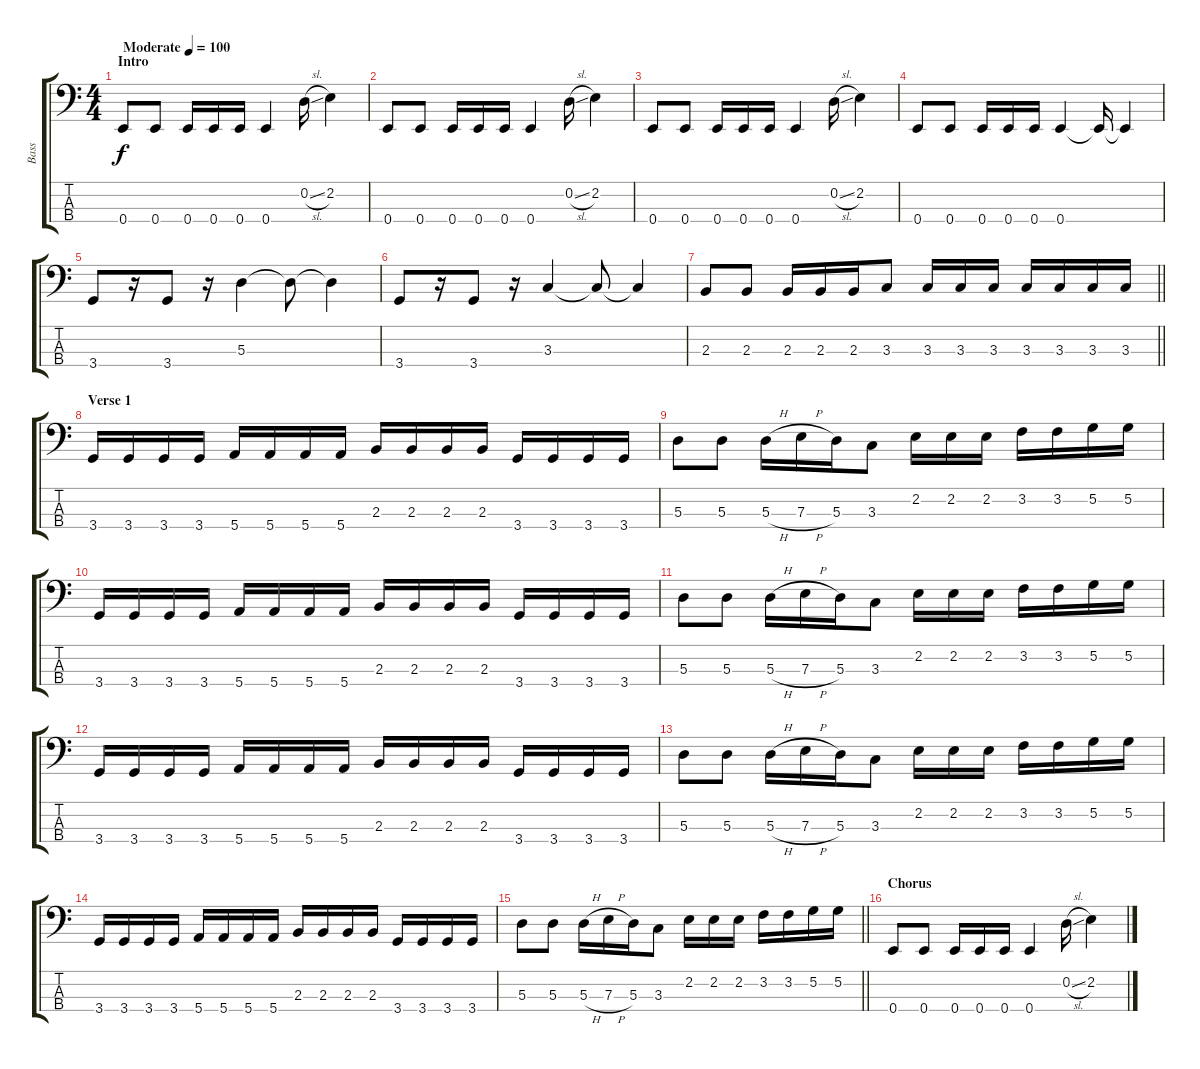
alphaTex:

\track ("Bass" "Bass") {solo instrument electricbassfinger}
\staff {score tabs}
\tuning (G2 D2 A1 E1) {hide}
\ts (4 4)
\section ("" "Intro")
\tempo (100 "Moderate")
\clef f4
\ks c
0.4.8{dy f instrument electricbassfinger} 0.4.8 0.4.16 0.4.16 0.4.16 0.4.4 0.2{sl}.16 2.2.4 |
0.4.8 0.4.8 0.4.16 0.4.16 0.4.16 0.4.4 0.2{sl}.16 2.2.4 |
0.4.8 0.4.8 0.4.16 0.4.16 0.4.16 0.4.4 0.2{sl}.16 2.2.4 |
0.4.8 0.4.8 0.4.16 0.4.16 0.4.16 0.4.4 0.4{t}.16 0.4{t}.4 |
3.4.8 r.16 3.4.8 r.16 5.3.4 5.3{t}.8 5.3{t}.4 |
3.4.8 r.16 3.4.8 r.16 3.3.4 3.3{t}.8 3.3{t}.4 |
\barLineRight lightlight
2.3.8 2.3.8 2.3.16 2.3.16 2.3.16 3.3.8 3.3.16 3.3.16 3.3.16 3.3.16 3.3.16 3.3.16 3.3.16 |
\section ("" "Verse 1")
3.4.16 3.4.16 3.4.16 3.4.16 5.4.16 5.4.16 5.4.16 5.4.16 2.3.16 2.3.16 2.3.16 2.3.16 3.4.16 3.4.16 3.4.16 3.4.16 |
5.3.8 5.3.8 5.3{h}.16 7.3{h}.16 5.3.16 3.3.8 2.2.16 2.2.16 2.2.16 3.2.16 3.2.16 5.2.16 5.2.16 |
3.4.16 3.4.16 3.4.16 3.4.16 5.4.16 5.4.16 5.4.16 5.4.16 2.3.16 2.3.16 2.3.16 2.3.16 3.4.16 3.4.16 3.4.16 3.4.16 |
5.3.8 5.3.8 5.3{h}.16 7.3{h}.16 5.3.16 3.3.8 2.2.16 2.2.16 2.2.16 3.2.16 3.2.16 5.2.16 5.2.16 |
3.4.16 3.4.16 3.4.16 3.4.16 5.4.16 5.4.16 5.4.16 5.4.16 2.3.16 2.3.16 2.3.16 2.3.16 3.4.16 3.4.16 3.4.16 3.4.16 |
5.3.8 5.3.8 5.3{h}.16 7.3{h}.16 5.3.16 3.3.8 2.2.16 2.2.16 2.2.16 3.2.16 3.2.16 5.2.16 5.2.16 |
3.4.16 3.4.16 3.4.16 3.4.16 5.4.16 5.4.16 5.4.16 5.4.16 2.3.16 2.3.16 2.3.16 2.3.16 3.4.16 3.4.16 3.4.16 3.4.16 |
\barLineRight lightlight
5.3.8 5.3.8 5.3{h}.16 7.3{h}.16 5.3.16 3.3.8 2.2.16 2.2.16 2.2.16 3.2.16 3.2.16 5.2.16 5.2.16 |
\section ("" "Chorus")
0.4.8 0.4.8 0.4.16 0.4.16 0.4.16 0.4.4 0.2{sl}.16 2.2.4
